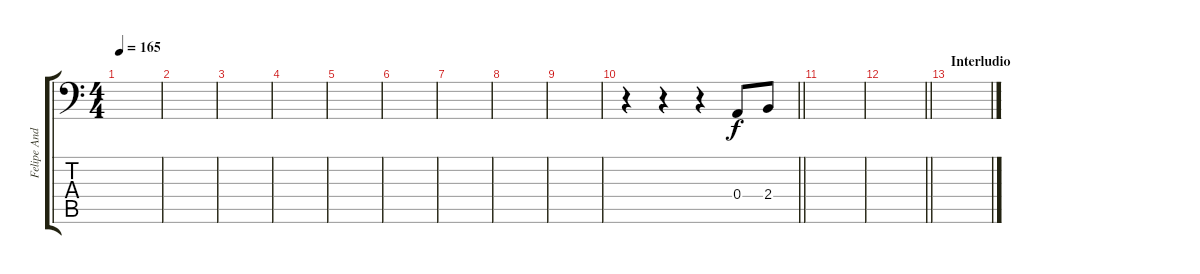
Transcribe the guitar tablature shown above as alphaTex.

\track ("Felipe Andreoli" "Felipe And") {instrument electricbassfinger}
\staff {score tabs}
\tuning (C3 G2 D2 A1 E1 B0) {hide}
\ts (4 4)
\tempo 165
\clef f4
\ks c
|
|
|
|
|
|
|
|
|
\barLineRight lightlight
r.4 r.4 r.4 0.4.8{instrument fretlessbass} 2.4.8 |
|
\barLineRight lightlight
|
\section ("" "Interludio")
